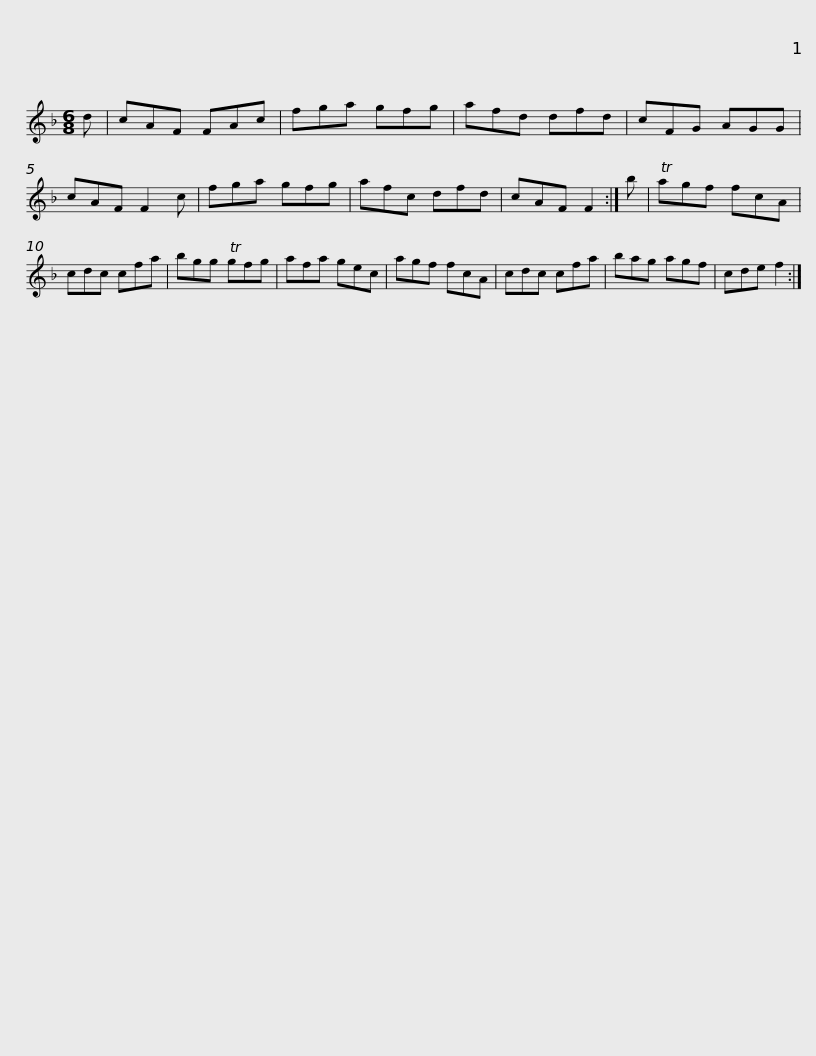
X:1
L:1/8
M:6/8
I:linebreak $
K:F
V:1 treble
V:1
 d | cAF FAc | fga gfg | afd dfd | cFG AGG | %5
 cAF F2 c | fga gfg | afc dfd |$ cAF F2 :| b | %10
 Tagf fcA | cdc cfa | bgg Tgfg | afa gec | agf fcA | %15
 cdc cfa |$ bag agf | cde f2 :| %18
